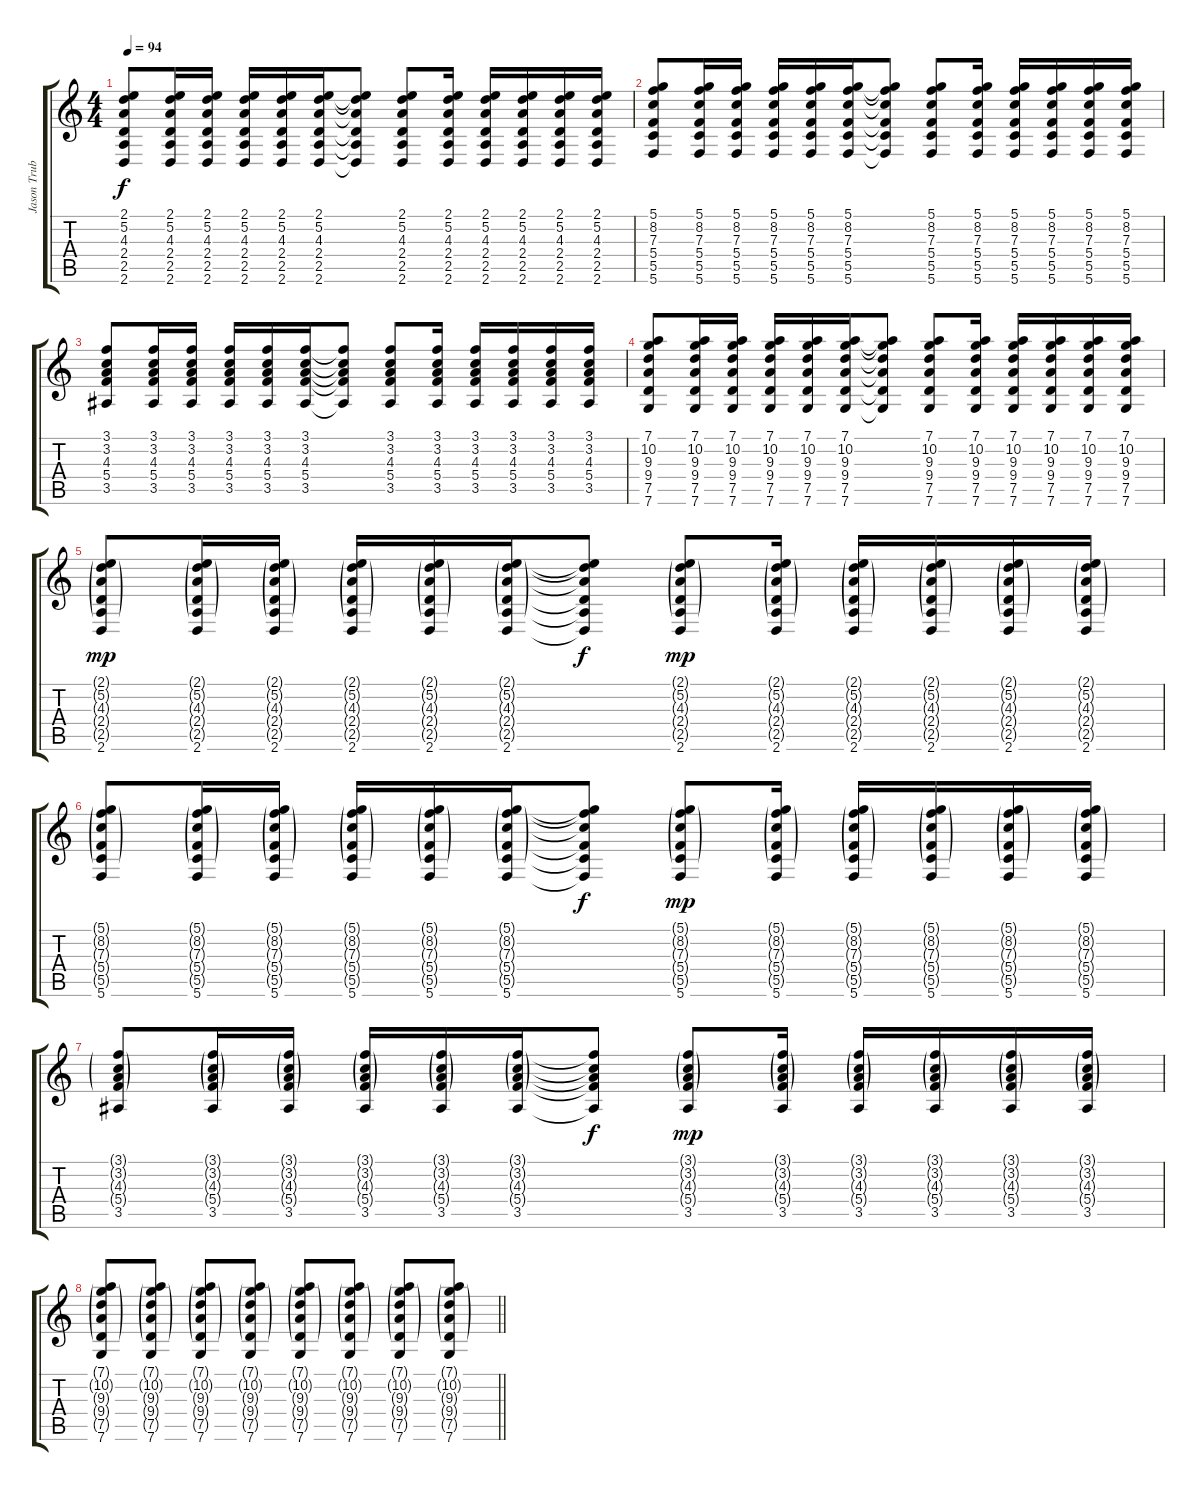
\track ("Jason Truby" "Jason Trub") {instrument electricguitarjazz}
\staff {score tabs}
\tuning (D4 A3 F3 C3 G2 C2) {hide}
\ts (4 4)
\tempo 94
\clef g2
\ks c
(2.1 5.2 4.3 2.4 2.5 2.6).8{dy f} (2.1 5.2 4.3 2.4 2.5 2.6).16 (2.1 5.2 4.3 2.4 2.5 2.6).16 (2.1 5.2 4.3 2.4 2.5 2.6).16 (2.1 5.2 4.3 2.4 2.5 2.6).16 (2.1 5.2 4.3 2.4 2.5 2.6).16 (2.1{t} 5.2{t} 4.3{t} 2.4{t} 2.5{t} 2.6{t}).8 (2.1 5.2 4.3 2.4 2.5 2.6).8 (2.1 5.2 4.3 2.4 2.5 2.6).16 (2.1 5.2 4.3 2.4 2.5 2.6).16 (2.1 5.2 4.3 2.4 2.5 2.6).16 (2.1 5.2 4.3 2.4 2.5 2.6).16 (2.1 5.2 4.3 2.4 2.5 2.6).16 |
(5.1 8.2 7.3 5.4 5.5 5.6).8 (5.1 8.2 7.3 5.4 5.5 5.6).16 (5.1 8.2 7.3 5.4 5.5 5.6).16 (5.1 8.2 7.3 5.4 5.5 5.6).16 (5.1 8.2 7.3 5.4 5.5 5.6).16 (5.1 8.2 7.3 5.4 5.5 5.6).16 (5.1{t} 8.2{t} 7.3{t} 5.4{t} 5.5{t} 5.6{t}).8 (5.1 8.2 7.3 5.4 5.5 5.6).8 (5.1 8.2 7.3 5.4 5.5 5.6).16 (5.1 8.2 7.3 5.4 5.5 5.6).16 (5.1 8.2 7.3 5.4 5.5 5.6).16 (5.1 8.2 7.3 5.4 5.5 5.6).16 (5.1 8.2 7.3 5.4 5.5 5.6).16 |
(3.1 3.2 4.3 5.4 3.5).8 (3.1 3.2 4.3 5.4 3.5).16 (3.1 3.2 4.3 5.4 3.5).16 (3.1 3.2 4.3 5.4 3.5).16 (3.1 3.2 4.3 5.4 3.5).16 (3.1 3.2 4.3 5.4 3.5).16 (3.1{t} 3.2{t} 4.3{t} 5.4{t} 3.5{t}).8 (3.1 3.2 4.3 5.4 3.5).8 (3.1 3.2 4.3 5.4 3.5).16 (3.1 3.2 4.3 5.4 3.5).16 (3.1 3.2 4.3 5.4 3.5).16 (3.1 3.2 4.3 5.4 3.5).16 (3.1 3.2 4.3 5.4 3.5).16 |
(7.1 10.2 9.3 9.4 7.5 7.6).8 (7.1 10.2 9.3 9.4 7.5 7.6).16 (7.1 10.2 9.3 9.4 7.5 7.6).16 (7.1 10.2 9.3 9.4 7.5 7.6).16 (7.1 10.2 9.3 9.4 7.5 7.6).16 (7.1 10.2 9.3 9.4 7.5 7.6).16 (7.1{t} 10.2{t} 9.3{t} 9.4{t} 7.5{t} 7.6{t}).8 (7.1 10.2 9.3 9.4 7.5 7.6).8 (7.1 10.2 9.3 9.4 7.5 7.6).16 (7.1 10.2 9.3 9.4 7.5 7.6).16 (7.1 10.2 9.3 9.4 7.5 7.6).16 (7.1 10.2 9.3 9.4 7.5 7.6).16 (7.1 10.2 9.3 9.4 7.5 7.6).16 |
(2.1{g} 5.2{g} 4.3{g} 2.4{g} 2.5{g} 2.6).8{dy mp} (2.1{g} 5.2{g} 4.3{g} 2.4{g} 2.5{g} 2.6).16 (2.1{g} 5.2{g} 4.3{g} 2.4{g} 2.5{g} 2.6).16 (2.1{g} 5.2{g} 4.3{g} 2.4{g} 2.5{g} 2.6).16 (2.1{g} 5.2{g} 4.3{g} 2.4{g} 2.5{g} 2.6).16 (2.1{g} 5.2{g} 4.3{g} 2.4{g} 2.5{g} 2.6).16 (2.1{t} 5.2{t} 4.3{t} 2.4{t} 2.5{t} 2.6{t}).8{dy f} (2.1{g} 5.2{g} 4.3{g} 2.4{g} 2.5{g} 2.6).8{dy mp} (2.1{g} 5.2{g} 4.3{g} 2.4{g} 2.5{g} 2.6).16 (2.1{g} 5.2{g} 4.3{g} 2.4{g} 2.5{g} 2.6).16 (2.1{g} 5.2{g} 4.3{g} 2.4{g} 2.5{g} 2.6).16 (2.1{g} 5.2{g} 4.3{g} 2.4{g} 2.5{g} 2.6).16 (2.1{g} 5.2{g} 4.3{g} 2.4{g} 2.5{g} 2.6).16 |
(5.1{g} 8.2{g} 7.3{g} 5.4{g} 5.5{g} 5.6).8 (5.1{g} 8.2{g} 7.3{g} 5.4{g} 5.5{g} 5.6).16 (5.1{g} 8.2{g} 7.3{g} 5.4{g} 5.5{g} 5.6).16 (5.1{g} 8.2{g} 7.3{g} 5.4{g} 5.5{g} 5.6).16 (5.1{g} 8.2{g} 7.3{g} 5.4{g} 5.5{g} 5.6).16 (5.1{g} 8.2{g} 7.3{g} 5.4{g} 5.5{g} 5.6).16 (5.1{t} 8.2{t} 7.3{t} 5.4{t} 5.5{t} 5.6{t}).8{dy f} (5.1{g} 8.2{g} 7.3{g} 5.4{g} 5.5{g} 5.6).8{dy mp} (5.1{g} 8.2{g} 7.3{g} 5.4{g} 5.5{g} 5.6).16 (5.1{g} 8.2{g} 7.3{g} 5.4{g} 5.5{g} 5.6).16 (5.1{g} 8.2{g} 7.3{g} 5.4{g} 5.5{g} 5.6).16 (5.1{g} 8.2{g} 7.3{g} 5.4{g} 5.5{g} 5.6).16 (5.1{g} 8.2{g} 7.3{g} 5.4{g} 5.5{g} 5.6).16 |
(3.1{g} 3.2{g} 4.3{g} 5.4{g} 3.5).8 (3.1{g} 3.2{g} 4.3{g} 5.4{g} 3.5).16 (3.1{g} 3.2{g} 4.3{g} 5.4{g} 3.5).16 (3.1{g} 3.2{g} 4.3{g} 5.4{g} 3.5).16 (3.1{g} 3.2{g} 4.3{g} 5.4{g} 3.5).16 (3.1{g} 3.2{g} 4.3{g} 5.4{g} 3.5).16 (3.1{t} 3.2{t} 4.3{t} 5.4{t} 3.5{t}).8{dy f} (3.1{g} 3.2{g} 4.3{g} 5.4{g} 3.5).8{dy mp} (3.1{g} 3.2{g} 4.3{g} 5.4{g} 3.5).16 (3.1{g} 3.2{g} 4.3{g} 5.4{g} 3.5).16 (3.1{g} 3.2{g} 4.3{g} 5.4{g} 3.5).16 (3.1{g} 3.2{g} 4.3{g} 5.4{g} 3.5).16 (3.1{g} 3.2{g} 4.3{g} 5.4{g} 3.5).16 |
\barLineRight lightlight
(7.1{g} 10.2{g} 9.3{g} 9.4{g} 7.5{g} 7.6).8 (7.1{g} 10.2{g} 9.3{g} 9.4{g} 7.5{g} 7.6).8 (7.1{g} 10.2{g} 9.3{g} 9.4{g} 7.5{g} 7.6).8 (7.1{g} 10.2{g} 9.3{g} 9.4{g} 7.5{g} 7.6).8 (7.1{g} 10.2{g} 9.3{g} 9.4{g} 7.5{g} 7.6).8 (7.1{g} 10.2{g} 9.3{g} 9.4{g} 7.5{g} 7.6).8 (7.1{g} 10.2{g} 9.3{g} 9.4{g} 7.5{g} 7.6).8 (7.1{g} 10.2{g} 9.3{g} 9.4{g} 7.5{g} 7.6).8
